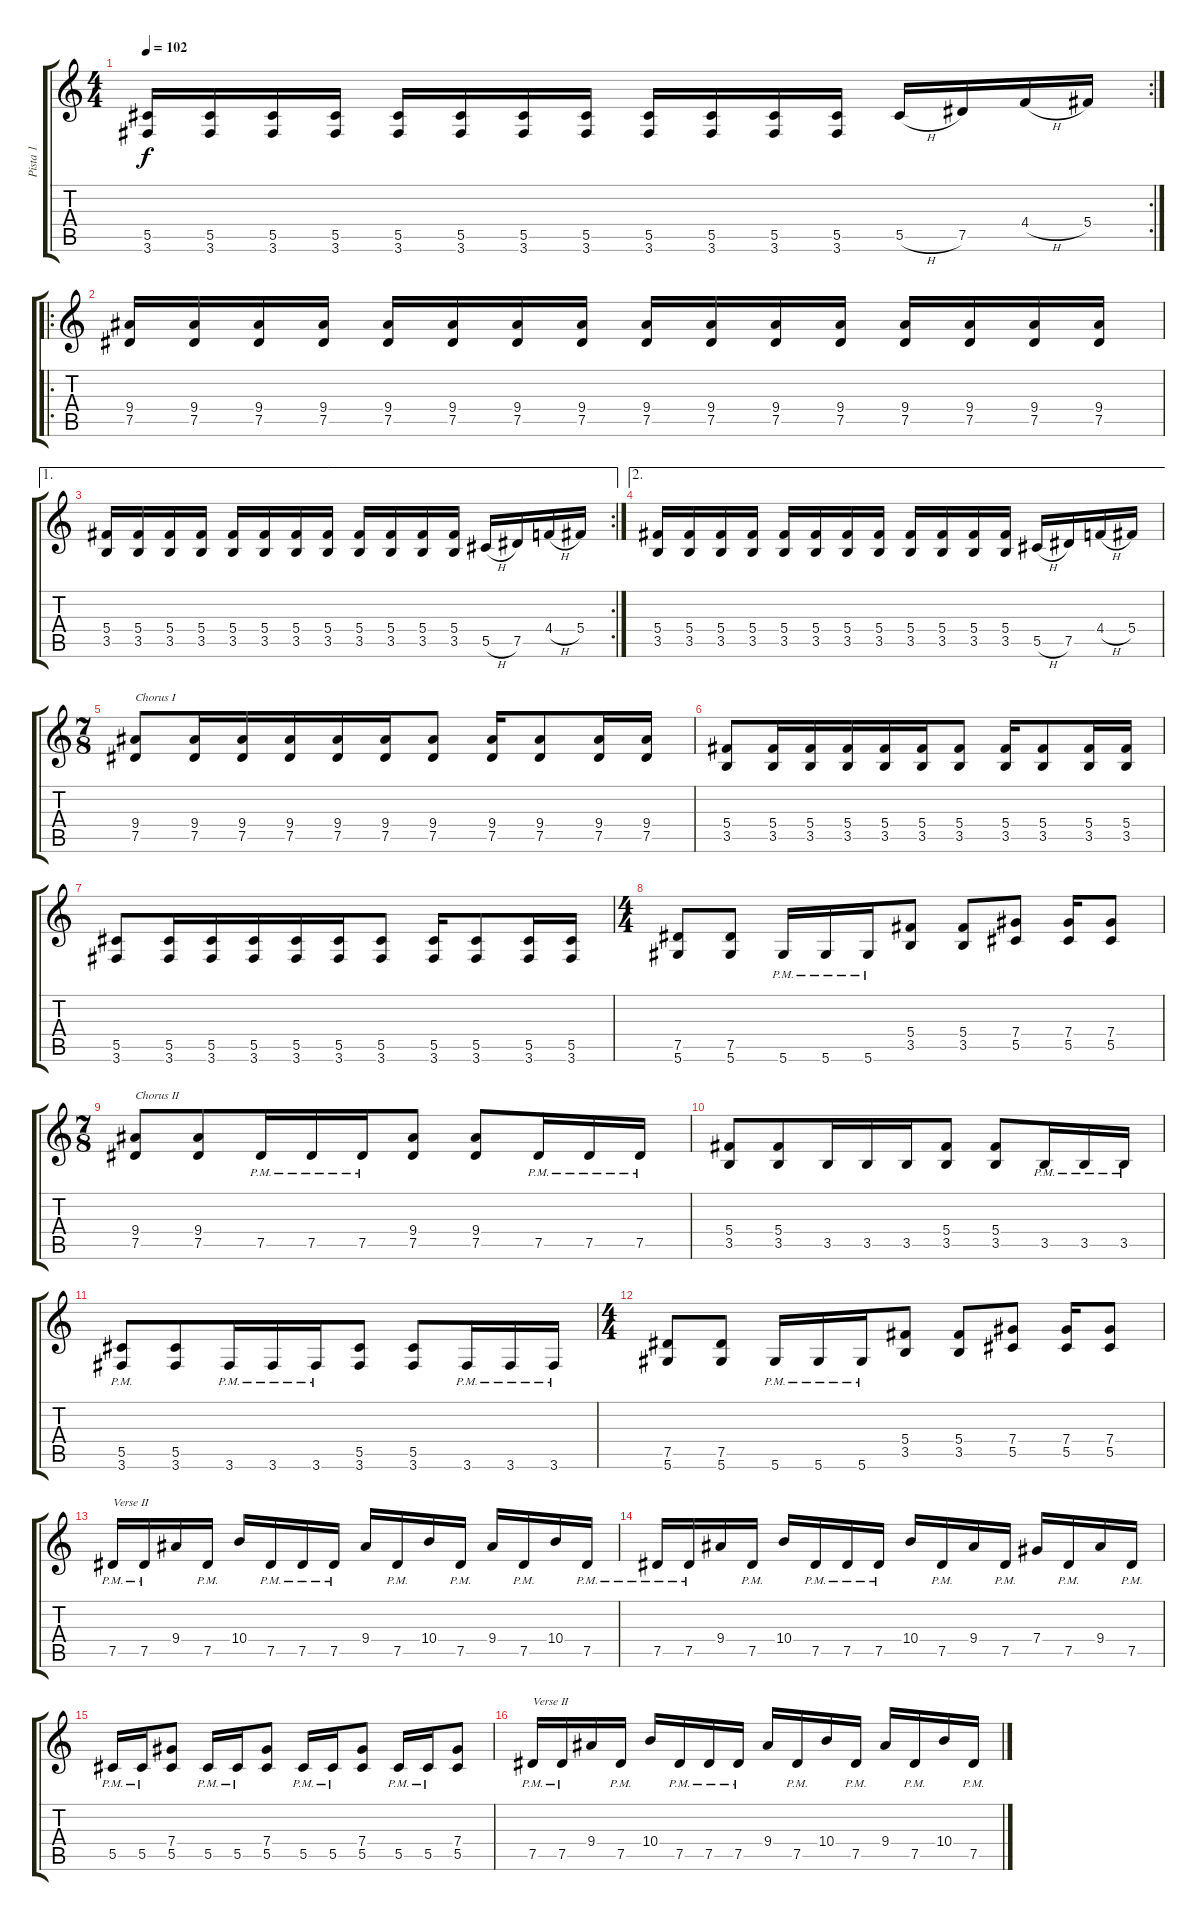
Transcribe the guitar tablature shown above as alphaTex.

\track ("Pista 1" "Pista 1") {instrument distortionguitar}
\staff {score tabs}
\tuning (Eb4 Bb3 Gb3 Db3 Ab2 Eb2) {hide}
\rc 2
\ts (4 4)
\tempo 102
\clef g2
\ks c
(5.5 3.6).16{dy f} (5.5 3.6).16 (5.5 3.6).16 (5.5 3.6).16 (5.5 3.6).16 (5.5 3.6).16 (5.5 3.6).16 (5.5 3.6).16 (5.5 3.6).16 (5.5 3.6).16 (5.5 3.6).16 (5.5 3.6).16 5.5{h}.16 7.5.16 4.4{h}.16 5.4.16 |
\ro
(9.4 7.5).16 (9.4 7.5).16 (9.4 7.5).16 (9.4 7.5).16 (9.4 7.5).16 (9.4 7.5).16 (9.4 7.5).16 (9.4 7.5).16 (9.4 7.5).16 (9.4 7.5).16 (9.4 7.5).16 (9.4 7.5).16 (9.4 7.5).16 (9.4 7.5).16 (9.4 7.5).16 (9.4 7.5).16 |
\ae 1
\rc 2
(5.4 3.5).16 (5.4 3.5).16 (5.4 3.5).16 (5.4 3.5).16 (5.4 3.5).16 (5.4 3.5).16 (5.4 3.5).16 (5.4 3.5).16 (5.4 3.5).16 (5.4 3.5).16 (5.4 3.5).16 (5.4 3.5).16 5.5{h}.16 7.5.16 4.4{h}.16 5.4.16 |
\ae 2
(5.4 3.5).16 (5.4 3.5).16 (5.4 3.5).16 (5.4 3.5).16 (5.4 3.5).16 (5.4 3.5).16 (5.4 3.5).16 (5.4 3.5).16 (5.4 3.5).16 (5.4 3.5).16 (5.4 3.5).16 (5.4 3.5).16 5.5{h}.16 7.5.16 4.4{h}.16 5.4.16 |
\ts (7 8)
(9.4 7.5).8{txt "Chorus I"} (9.4 7.5).16 (9.4 7.5).16 (9.4 7.5).16 (9.4 7.5).16 (9.4 7.5).16 (9.4 7.5).8 (9.4 7.5).16 (9.4 7.5).8 (9.4 7.5).16 (9.4 7.5).16 |
(5.4 3.5).8 (5.4 3.5).16 (5.4 3.5).16 (5.4 3.5).16 (5.4 3.5).16 (5.4 3.5).16 (5.4 3.5).8 (5.4 3.5).16 (5.4 3.5).8 (5.4 3.5).16 (5.4 3.5).16 |
(5.5 3.6).8 (5.5 3.6).16 (5.5 3.6).16 (5.5 3.6).16 (5.5 3.6).16 (5.5 3.6).16 (5.5 3.6).8 (5.5 3.6).16 (5.5 3.6).8 (5.5 3.6).16 (5.5 3.6).16 |
\ts (4 4)
(7.5 5.6).8 (7.5 5.6).8 5.6{pm}.16 5.6{pm}.16 5.6{pm}.16 (5.4 3.5).8 (5.4 3.5).8 (7.4 5.5).8 (7.4 5.5).16 (7.4 5.5).8 |
\ts (7 8)
(9.4 7.5).8{txt "Chorus II"} (9.4 7.5).8 7.5{pm}.16 7.5{pm}.16 7.5{pm}.16 (9.4 7.5).8 (9.4 7.5).8 7.5{pm}.16 7.5{pm}.16 7.5{pm}.16 |
(5.4 3.5).8 (5.4 3.5).8 3.5.16 3.5.16 3.5.16 (5.4 3.5).8 (5.4 3.5).8 3.5{pm}.16 3.5{pm}.16 3.5{pm}.16 |
(5.5{pm} 3.6{pm}).8 (5.5 3.6).8 3.6{pm}.16 3.6{pm}.16 3.6{pm}.16 (5.5 3.6).8 (5.5 3.6).8 3.6{pm}.16 3.6{pm}.16 3.6{pm}.16 |
\ts (4 4)
(7.5 5.6).8 (7.5 5.6).8 5.6{pm}.16 5.6{pm}.16 5.6{pm}.16 (5.4 3.5).8 (5.4 3.5).8 (7.4 5.5).8 (7.4 5.5).16 (7.4 5.5).8 |
7.5{pm}.16{txt "Verse II"} 7.5{pm}.16 9.4.16 7.5{pm}.16 10.4.16 7.5{pm}.16 7.5{pm}.16 7.5{pm}.16 9.4.16 7.5{pm}.16 10.4.16 7.5{pm}.16 9.4.16 7.5{pm}.16 10.4.16 7.5{pm}.16 |
7.5{pm}.16 7.5{pm}.16 9.4.16 7.5{pm}.16 10.4.16 7.5{pm}.16 7.5{pm}.16 7.5{pm}.16 10.4.16 7.5{pm}.16 9.4.16 7.5{pm}.16 7.4.16 7.5{pm}.16 9.4.16 7.5{pm}.16 |
5.5{pm}.16 5.5{pm}.16 (7.4 5.5).8 5.5{pm}.16 5.5{pm}.16 (7.4 5.5).8 5.5{pm}.16 5.5{pm}.16 (7.4 5.5).8 5.5{pm}.16 5.5{pm}.16 (7.4 5.5).8 |
7.5{pm}.16{txt "Verse II"} 7.5{pm}.16 9.4.16 7.5{pm}.16 10.4.16 7.5{pm}.16 7.5{pm}.16 7.5{pm}.16 9.4.16 7.5{pm}.16 10.4.16 7.5{pm}.16 9.4.16 7.5{pm}.16 10.4.16 7.5{pm}.16
